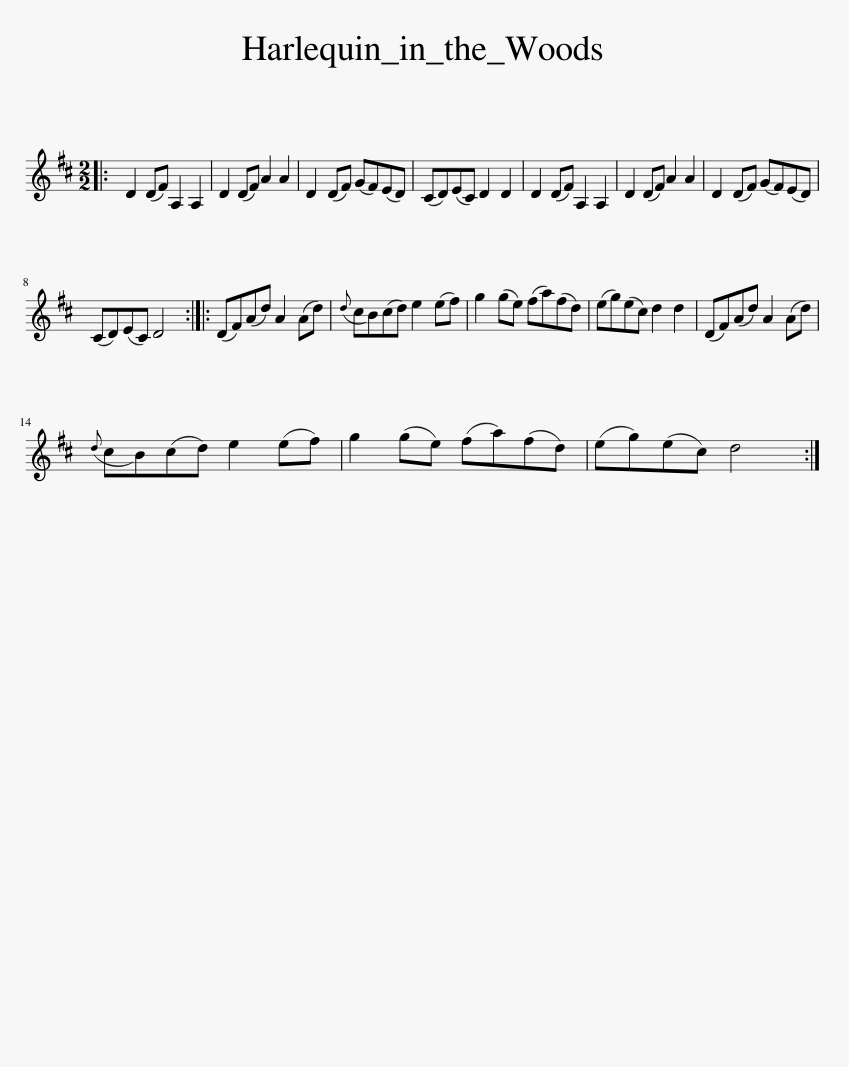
X:1
L:1/8
M:2/2
I:linebreak $
K:D
V:1 treble
V:1
|: D2 (DF) A,2 A,2 | D2 (DF) A2 A2 | D2 (DF) (GF)(ED) | (CD)(EC) D2 D2 | D2 (DF) A,2 A,2 | %5
 D2 (DF) A2 A2 | D2 (DF) (GF)(ED) |$ (CD)(EC) D4 :: (DF)(Ad) A2 (Ad) |({d} cB)(cd) e2 (ef) | %10
 g2 (ge) (fa)(fd) | (eg)(ec) d2 d2 | (DF)(Ad) A2 (Ad) |$({d} cB)(cd) e2 (ef) | g2 (ge) (fa)(fd) | %15
 (eg)(ec) d4 :| %16
